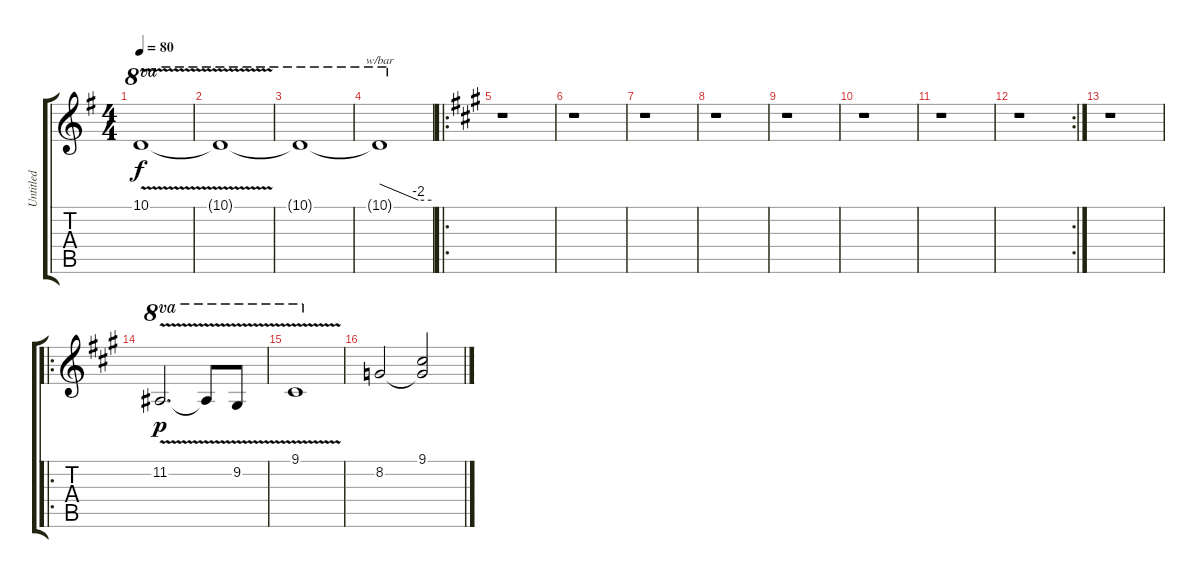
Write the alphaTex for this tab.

\track ("Untitled" "Untitled") {instrument pad4choir}
\staff {score tabs}
\tuning (E4 B3 G3 D3 A2 E2) {hide}
\ts (4 4)
\tempo 80
\clef g2
\ks g
10.1{v}.1{ot 8va dy f} |
10.1{t}.1{ot 8va} |
10.1{t}.1{ot 8va} |
10.1{t}.1{tbe (custom default 0 0 45 -8 60 -8) ot 8va} |
\ro
\ks a
r.1 |
r.1 |
r.1 |
r.1 |
r.1 |
r.1 |
r.1 |
\rc 2
r.1 |
r.1 |
\ro
11.2{v}.2{d ot 8va dy p} 11.2{v t}.8{ot 8va} 9.2{v}.8{ot 8va} |
9.1{v}.1{ot 8va} |
8.2.2 (9.1 8.2{t}).2
